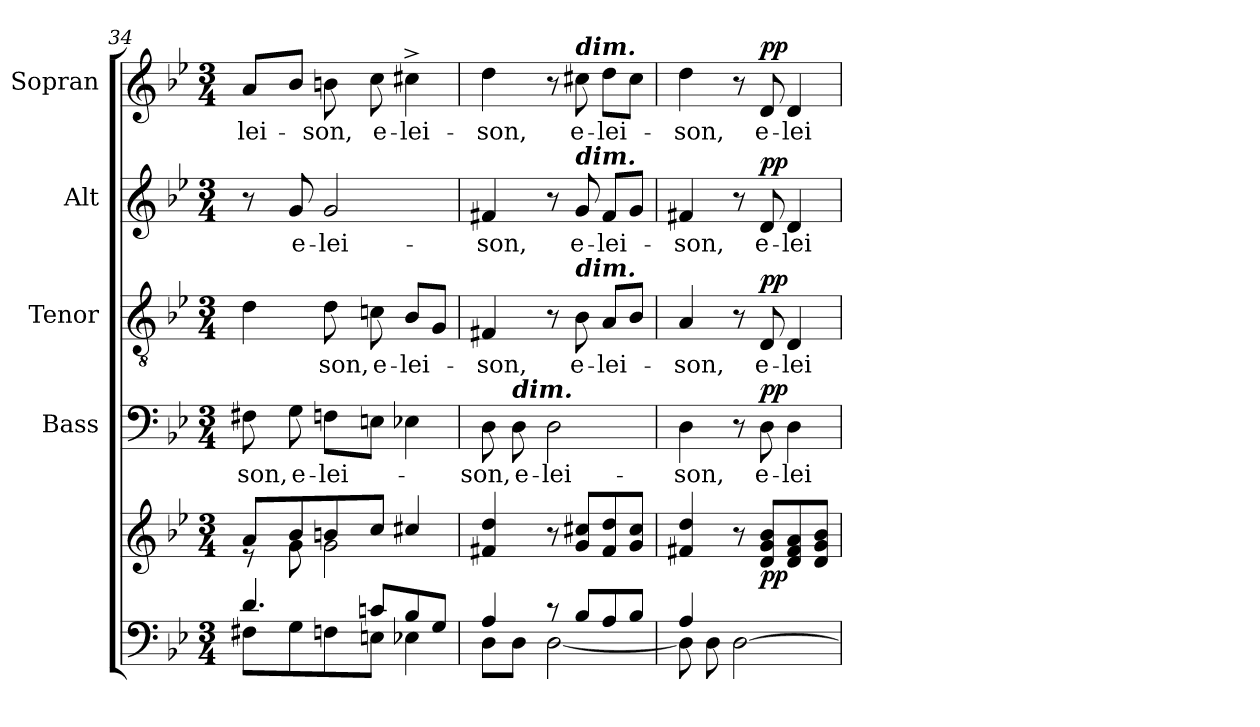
**kern	**kern	**dynam	**kern	**text	**dynam	**kern	**text	**dynam	**kern	**text	**dynam	**kern	**text	**dynam
*part5	*part5	*part5	*part4	*part4	*part4	*part3	*part3	*part3	*part2	*part2	*part2	*part1	*part1	*part1
*staff6	*staff5	*staff5/6	*staff4	*staff4	*staff4	*staff3	*staff3	*staff3	*staff2	*staff2	*staff2	*staff1	*staff1	*staff1
*	*	*	*I"Bass	*	*	*I"Tenor	*	*	*I"Alt	*	*	*I"Sopran	*	*
*	*	*	*I'B.	*	*	*I'T.	*	*	*I'A.	*	*	*I'S.	*	*
*clefF4	*clefG2	*	*clefF4	*	*	*clefGv2	*	*	*clefG2	*	*	*clefG2	*	*
*k[b-e-]	*k[b-e-]	*	*k[b-e-]	*	*	*k[b-e-]	*	*	*k[b-e-]	*	*	*k[b-e-]	*	*
*B-:	*B-:	*	*B-:	*	*	*B-:	*	*	*B-:	*	*	*B-:	*	*
*M3/4	*M3/4	*	*M3/4	*	*	*M3/4	*	*	*M3/4	*	*	*M3/4	*	*
=34	=34	=34	=34	=34	=34	=34	=34	=34	=34	=34	=34	=34	=34	=34
*^	*^	*	*	*	*	*	*	*	*	*	*	*	*	*
!	!	!	!	!	!	!LO:LY:b	!	!	!	!	!	!	!	!	!LO:LY:b	!
4.d/	8F#X\L	8a/L	8rd	.	8F#X\	-son,	.	4d\	.	.	8r	.	.	8a/L	-lei-	.
!	!	!	!	!	!	!LO:LY:b	!	!	!	!	!	!LO:LY:b	!	!	!	!
.	8G\	8b-/	8g\	.	8G\	e-	.	.	.	.	8g/	e-	.	8b-/J	.	.
!	!	!	!	!	!	!LO:LY:b	!	!	!LO:LY:b	!	!	!LO:LY:b	!	!	!LO:LY:b	!
.	8Fn\	8bn/	2g\	.	8Fn\L	-lei-	.	8d\	-son,	.	2g/	-lei-	.	8bn\	-son,	.
!	!	!	!	!	!	!	!	!	!LO:LY:b	!	!	!	!	!	!LO:LY:b	!
8cn/L	8En\J	8cc/J	.	.	8En\J	.	.	8cn\	e-	.	.	.	.	8cc\	e-	.
!	!	!	!	!	!	!	!	!	!LO:LY:b	!	!	!	!	!	!LO:LY:b	!
8B-/	4E-X\	4cc#X/	.	.	4E-X\	.	.	8B-/L	-lei-	.	.	.	.	4cc#X^>\	-lei-	.
8G/J	.	.	.	.	.	.	.	8G/J	.	.	.	.	.	.	.	.
*	*	*v	*v	*	*	*	*	*	*	*	*	*	*	*	*	*
=35	=35	=35	=35	=35	=35	=35	=35	=35	=35	=35	=35	=35	=35	=35	=35
!	!	!	!	!	!LO:LY:b	!	!	!LO:LY:b	!	!	!LO:LY:b	!	!	!LO:LY:b	!
4A/	8D\L	4f#X/ 4dd/	.	8D\	-son,	.	4F#X/	-son,	.	4f#X/	-son,	.	4dd\	-son,	.
!	!	!	!	!LO:TX:a:Bi:t=dim.	!	!	!	!	!	!	!	!	!	!	!
!	!	!	!	!	!LO:LY:b	!	!	!	!	!	!	!	!	!	!
.	8D\J	.	.	8D\	e-	.	.	.	.	.	.	.	.	.	.
!	!	!	!	!	!LO:LY:b	!	!	!	!	!	!	!	!	!	!
8rB	[<2D\	8r	.	2D\	-lei-	.	8r	.	.	8r	.	.	8r	.	.
!	!	!	!	!	!	!	!	!	!	!	!	!	!LO:TX:a:Bi:t=dim.	!	!
!	!	!	!	!	!	!	!	!	!	!LO:TX:a:Bi:t=dim.	!	!	!	!	!
!	!	!	!	!	!	!	!LO:TX:a:Bi:t=dim.	!	!	!	!	!	!	!	!
!	!	!	!	!	!	!	!	!LO:LY:b	!	!	!LO:LY:b	!	!	!LO:LY:b	!
8B-/L	.	8g/ 8cc#X/L	.	.	.	.	8B-\	e-	.	8g/	e-	.	8cc#X\	e-	.
!	!	!	!	!	!	!	!	!LO:LY:b	!	!	!LO:LY:b	!	!	!LO:LY:b	!
8A/	.	8f#/ 8dd/	.	.	.	.	8A/L	-lei-	.	8f#/L	-lei-	.	8dd\L	-lei-	.
8B-/J	.	8g/ 8cc#/J	.	.	.	.	8B-/J	.	.	8g/J	.	.	8cc#\J	.	.
=36	=36	=36	=36	=36	=36	=36	=36	=36	=36	=36	=36	=36	=36	=36	=36
!	!	!	!	!	!LO:LY:b	!	!	!LO:LY:b	!	!	!LO:LY:b	!	!	!LO:LY:b	!
4A/	8D\]	4f#X/ 4dd/	.	4D\	-son,	.	4A/	-son,	.	4f#X/	-son,	.	4dd\	-son,	.
.	8D\	.	.	.	.	.	.	.	.	.	.	.	.	.	.
2ryy	[>2D\	8r	.	8r	.	.	8r	.	.	8r	.	.	8r	.	.
!	!	!	!LO:DY:b	!	!LO:LY:b	!LO:DY:a	!	!LO:LY:b	!LO:DY:a	!	!LO:LY:b	!LO:DY:a	!	!LO:LY:b	!LO:DY:a
.	.	8d/ 8g/ 8b-/L	pp	8D\	e-	pp	8D/	e-	pp	8d/	e-	pp	8d/	e-	pp
!	!	!	!	!	!LO:LY:b	!	!	!LO:LY:b	!	!	!LO:LY:b	!	!	!LO:LY:b	!
.	.	8d/ 8f#/ 8a/	.	4D\	-lei-	.	4D/	-lei-	.	4d/	-lei-	.	4d/	-lei-	.
.	.	8d/ 8g/ 8b-/J	.	.	.	.	.	.	.	.	.	.	.	.	.
*v	*v	*	*	*	*	*	*	*	*	*	*	*	*	*	*
=	=	=	=	=	=	=	=	=	=	=	=	=	=	=
*-	*-	*-	*-	*-	*-	*-	*-	*-	*-	*-	*-	*-	*-	*-
